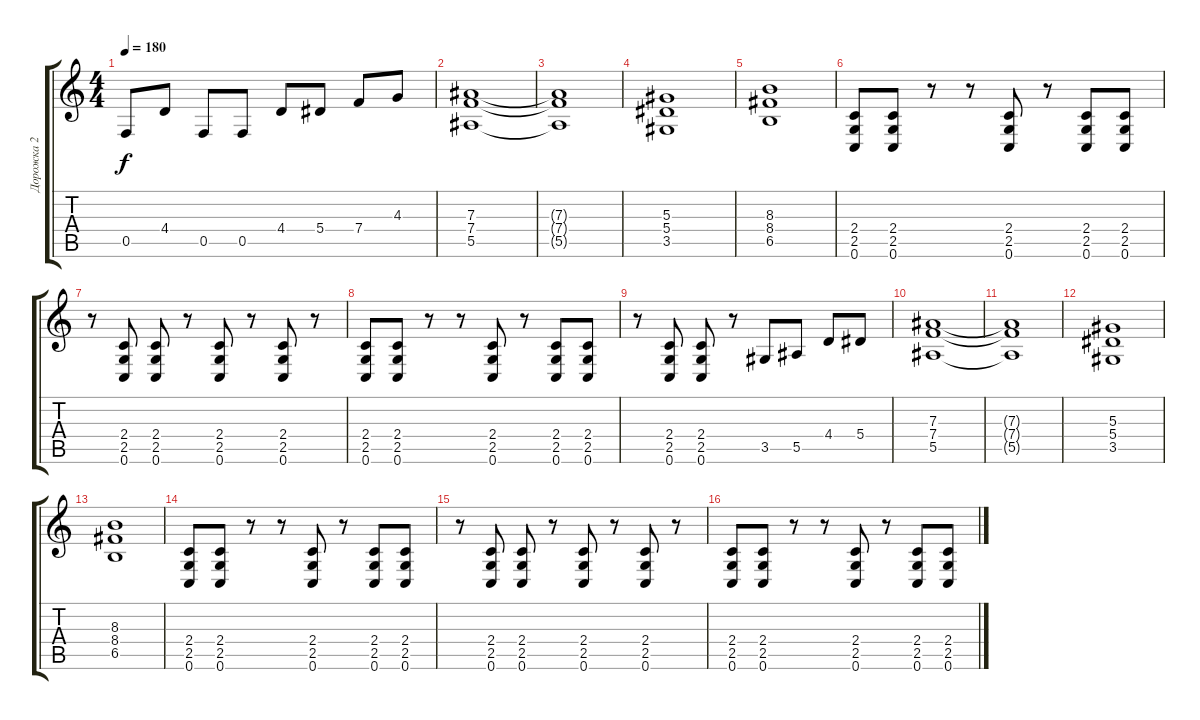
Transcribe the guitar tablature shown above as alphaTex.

\track ("Дорожка 2" "Дорожка 2") {instrument distortionguitar}
\staff {score tabs}
\tuning (C4 G3 Eb3 Bb2 F2 C2) {hide}
\ts (4 4)
\tempo 180
\clef g2
\ks c
0.5.8{dy f} 4.4.8 0.5.8 0.5.8 4.4.8 5.4.8 7.4.8 4.3.8 |
(7.3 7.4 5.5).1 |
(7.3{t} 7.4{t} 5.5{t}).1 |
(5.3 5.4 3.5).1 |
(8.3 8.4 6.5).1 |
(2.4 2.5 0.6).8 (2.4 2.5 0.6).8 r.8 r.8 (2.4 2.5 0.6).8 r.8 (2.4 2.5 0.6).8 (2.4 2.5 0.6).8 |
r.8 (2.4 2.5 0.6).8 (2.4 2.5 0.6).8 r.8 (2.4 2.5 0.6).8 r.8 (2.4 2.5 0.6).8 r.8 |
(2.4 2.5 0.6).8 (2.4 2.5 0.6).8 r.8 r.8 (2.4 2.5 0.6).8 r.8 (2.4 2.5 0.6).8 (2.4 2.5 0.6).8 |
r.8 (2.4 2.5 0.6).8 (2.4 2.5 0.6).8 r.8 3.5.8 5.5.8 4.4.8 5.4.8 |
(7.3 7.4 5.5).1 |
(7.3{t} 7.4{t} 5.5{t}).1 |
(5.3 5.4 3.5).1 |
(8.3 8.4 6.5).1 |
(2.4 2.5 0.6).8 (2.4 2.5 0.6).8 r.8 r.8 (2.4 2.5 0.6).8 r.8 (2.4 2.5 0.6).8 (2.4 2.5 0.6).8 |
r.8 (2.4 2.5 0.6).8 (2.4 2.5 0.6).8 r.8 (2.4 2.5 0.6).8 r.8 (2.4 2.5 0.6).8 r.8 |
(2.4 2.5 0.6).8 (2.4 2.5 0.6).8 r.8 r.8 (2.4 2.5 0.6).8 r.8 (2.4 2.5 0.6).8 (2.4 2.5 0.6).8
